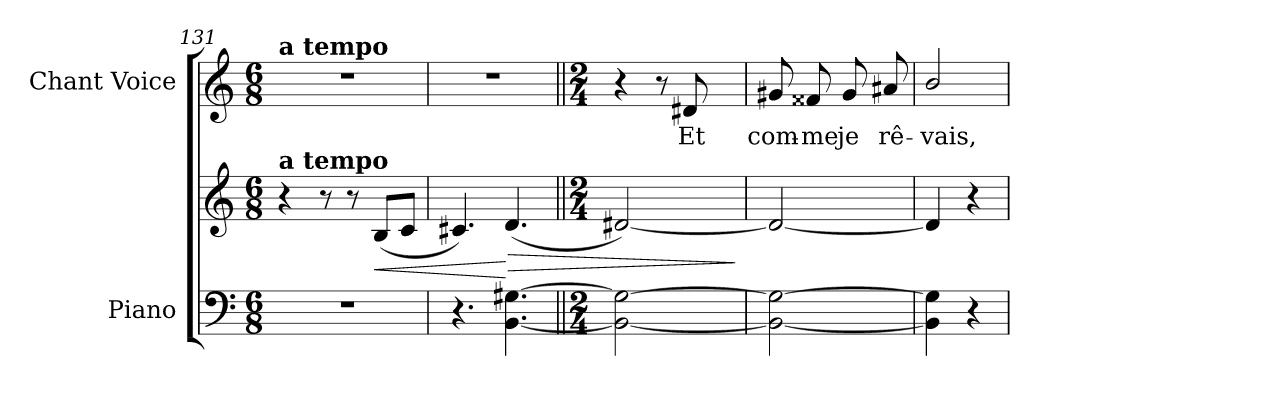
**kern	**kern	**dynam	**kern	**text
*part2	*part2	*part2	*part1	*part1
*staff3	*staff2	*staff2/3	*staff1	*staff1
*I"Piano	*	*	*I"Chant Voice	*
*I'Pno	*	*	*	*
*clefF4	*clefG2	*	*clefG2	*
*k[]	*k[]	*	*k[]	*
*M6/8	*M6/8	*	*M6/8	*
=131	=131	=131	=131	=131
!	!	!	!LO:TX:a:B:t=a tempo	!
!	!LO:TX:a:B:t=a tempo	!	!	!
2.r	4r	.	2.r	.
.	8r	.	.	.
.	8r	.	.	.
!	!	!LO:HP:b	!	!
.	(8B/L	<	.	.
.	8c/J	.	.	.
=132	=132	=132	=132	=132
4.r	4.c#X/)	.	2.r	.
!	!	!LO:HP:n=1:b	!	!
[4.BB\ [4.G#X\	(4.d/	[ >	.	.
=133||	=133||	=133||	=133||	=133||
*M2/4	*M2/4	*	*M2/4	*
2BB\_ 2G#\_	[2d#X/)	.	4r	.
.	.	.	8r	.
.	.	.	8d#X/	Et
.	.	]	.	.
=134	=134	=134	=134	=134
2BB\_ 2G#\_	2d#/_	.	8g#X/	com-
.	.	.	8f##X/	-me
.	.	.	8g#/	je
.	.	.	8a#X/	rê-
=135	=135	=135	=135	=135
4BB\] 4G#\]	4d#/]	.	2b/	-vais,
4r	4r	.	.	.
=	=	=	=	=
*-	*-	*-	*-	*-
